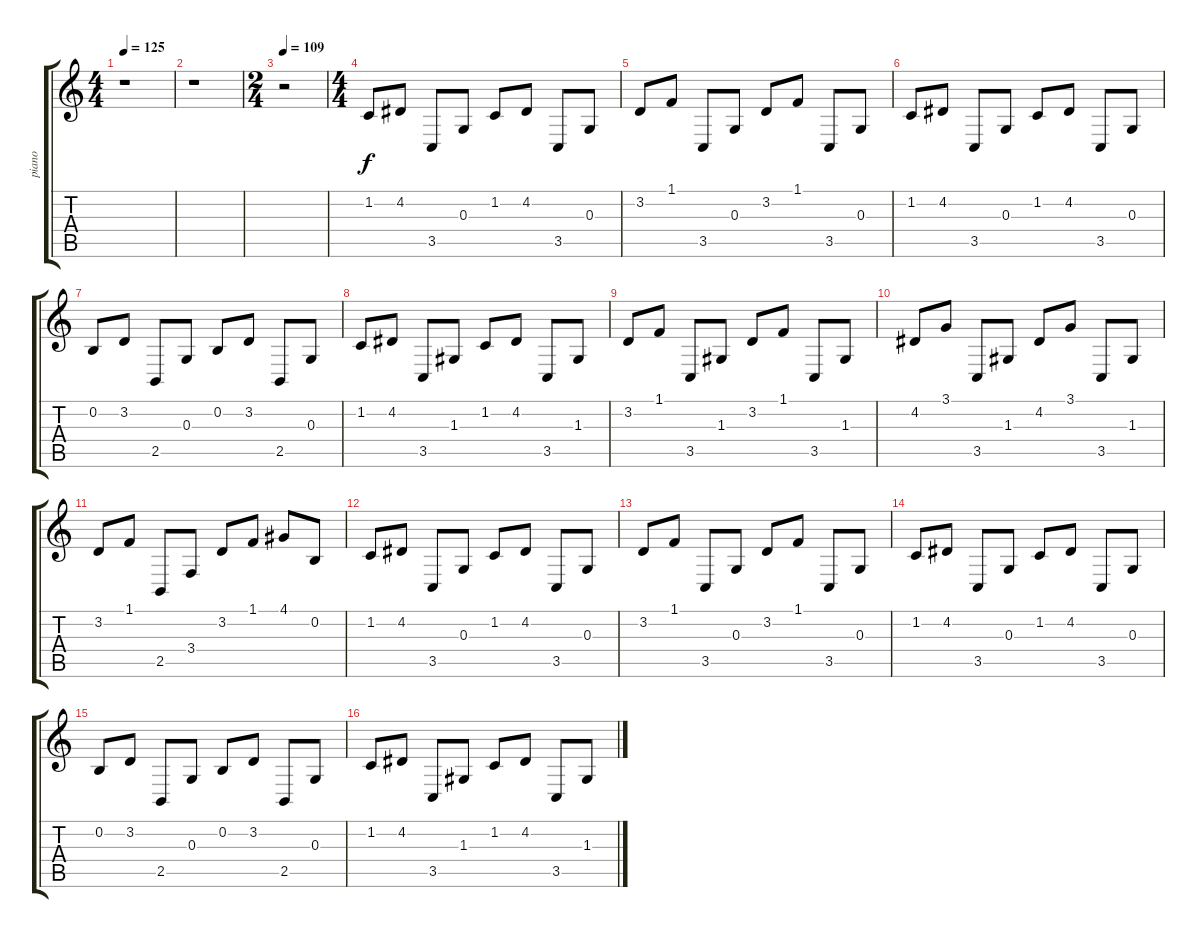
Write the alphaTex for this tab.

\track ("piano" "piano") {instrument brightacousticpiano}
\staff {score tabs}
\tuning (E4 B3 G3 D3 A2 E2) {hide}
\ts (4 4)
\tempo 125
\clef g2
\ks c
r.1{dy ff} |
r.1 |
\ts (2 4)
\tempo 109
r.2 |
\ts (4 4)
1.2.8{dy f} 4.2.8 3.5.8 0.3.8 1.2.8 4.2.8 3.5.8 0.3.8 |
3.2.8 1.1.8 3.5.8 0.3.8 3.2.8 1.1.8 3.5.8 0.3.8 |
1.2.8 4.2.8 3.5.8 0.3.8 1.2.8 4.2.8 3.5.8 0.3.8 |
0.2.8 3.2.8 2.5.8 0.3.8 0.2.8 3.2.8 2.5.8 0.3.8 |
1.2.8 4.2.8 3.5.8 1.3.8 1.2.8 4.2.8 3.5.8 1.3.8 |
3.2.8 1.1.8 3.5.8 1.3.8 3.2.8 1.1.8 3.5.8 1.3.8 |
4.2.8 3.1.8 3.5.8 1.3.8 4.2.8 3.1.8 3.5.8 1.3.8 |
3.2.8 1.1.8 2.5.8 3.4.8 3.2.8 1.1.8 4.1.8 0.2.8 |
1.2.8 4.2.8 3.5.8 0.3.8 1.2.8 4.2.8 3.5.8 0.3.8 |
3.2.8 1.1.8 3.5.8 0.3.8 3.2.8 1.1.8 3.5.8 0.3.8 |
1.2.8 4.2.8 3.5.8 0.3.8 1.2.8 4.2.8 3.5.8 0.3.8 |
0.2.8 3.2.8 2.5.8 0.3.8 0.2.8 3.2.8 2.5.8 0.3.8 |
1.2.8 4.2.8 3.5.8 1.3.8 1.2.8 4.2.8 3.5.8 1.3.8
